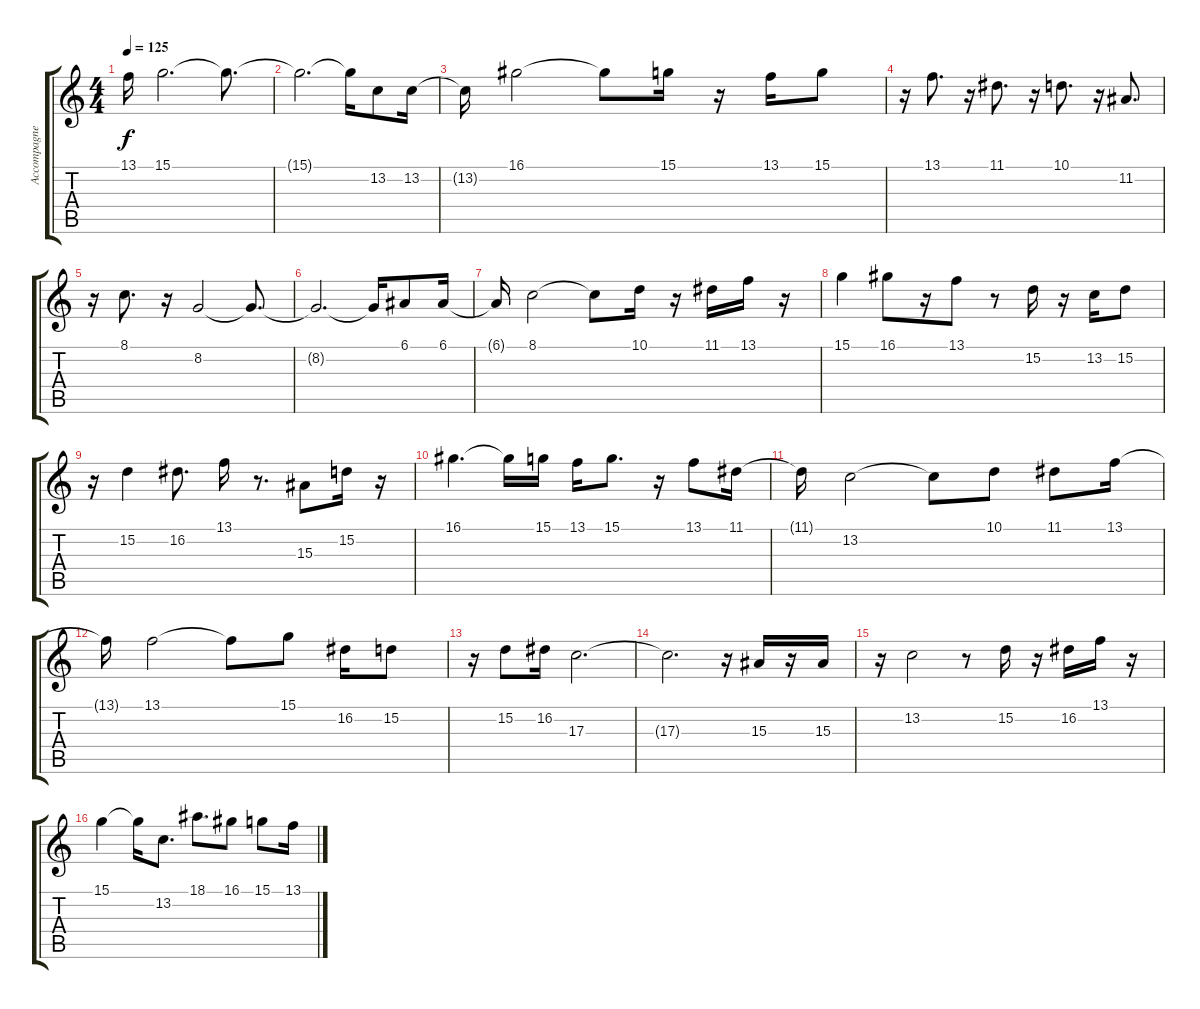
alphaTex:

\track ("Accompagnement" "Accompagne") {instrument trumpet}
\staff {score tabs}
\tuning (E4 B3 G3 D3 A2 E2) {hide}
\ts (4 4)
\tempo 125
\clef g2
\ks c
13.1{t}.16{dy f} 15.1.2{d} 15.1{t}.8{d} |
15.1{t}.2{d} 15.1{t}.16 13.2.8 13.2.16 |
13.2{t}.16 16.1.2 16.1{t}.8 15.1.16 r.16 13.1.16 15.1.8 |
r.16 13.1.8{d} r.16 11.1.8{d} r.16 10.1.8{d} r.16 11.2.8{d} |
r.16 8.1.8{d} r.16 8.2.2 8.2{t}.8{d} |
8.2{t}.2{d} 8.2{t}.16 6.1.8 6.1.16 |
6.1{t}.16 8.1.2 8.1{t}.8 10.1.16 r.16 11.1.16 13.1.16 r.16 |
15.1.4 16.1.8 r.16 13.1.8 r.8 15.2.16 r.16 13.2.16 15.2.8 |
r.16 15.2.4 16.2.8{d} 13.1.16 r.8{d} 15.3.8 15.2.16 r.16 |
16.1.4{d} 16.1{t}.16 15.1.16 13.1.16 15.1.8{d} r.16 13.1.8 11.1.16 |
11.1{t}.16 13.2.2 13.2{t}.8 10.1.8 11.1.8 13.1.16 |
13.1{t}.16 13.1.2 13.1{t}.8 15.1.8 16.2.16 15.2.8 |
r.16 15.2.8 16.2.16 17.3.2{d} |
17.3{t}.2{d} r.16 15.3.16 r.16 15.3.16 |
r.16 13.2.2 r.8 15.2.16 r.16 16.2.16 13.1.16 r.16 |
15.1.4 15.1{t}.16 13.2.8{d} 18.1.8{d} 16.1.8 15.1.8 13.1.16
